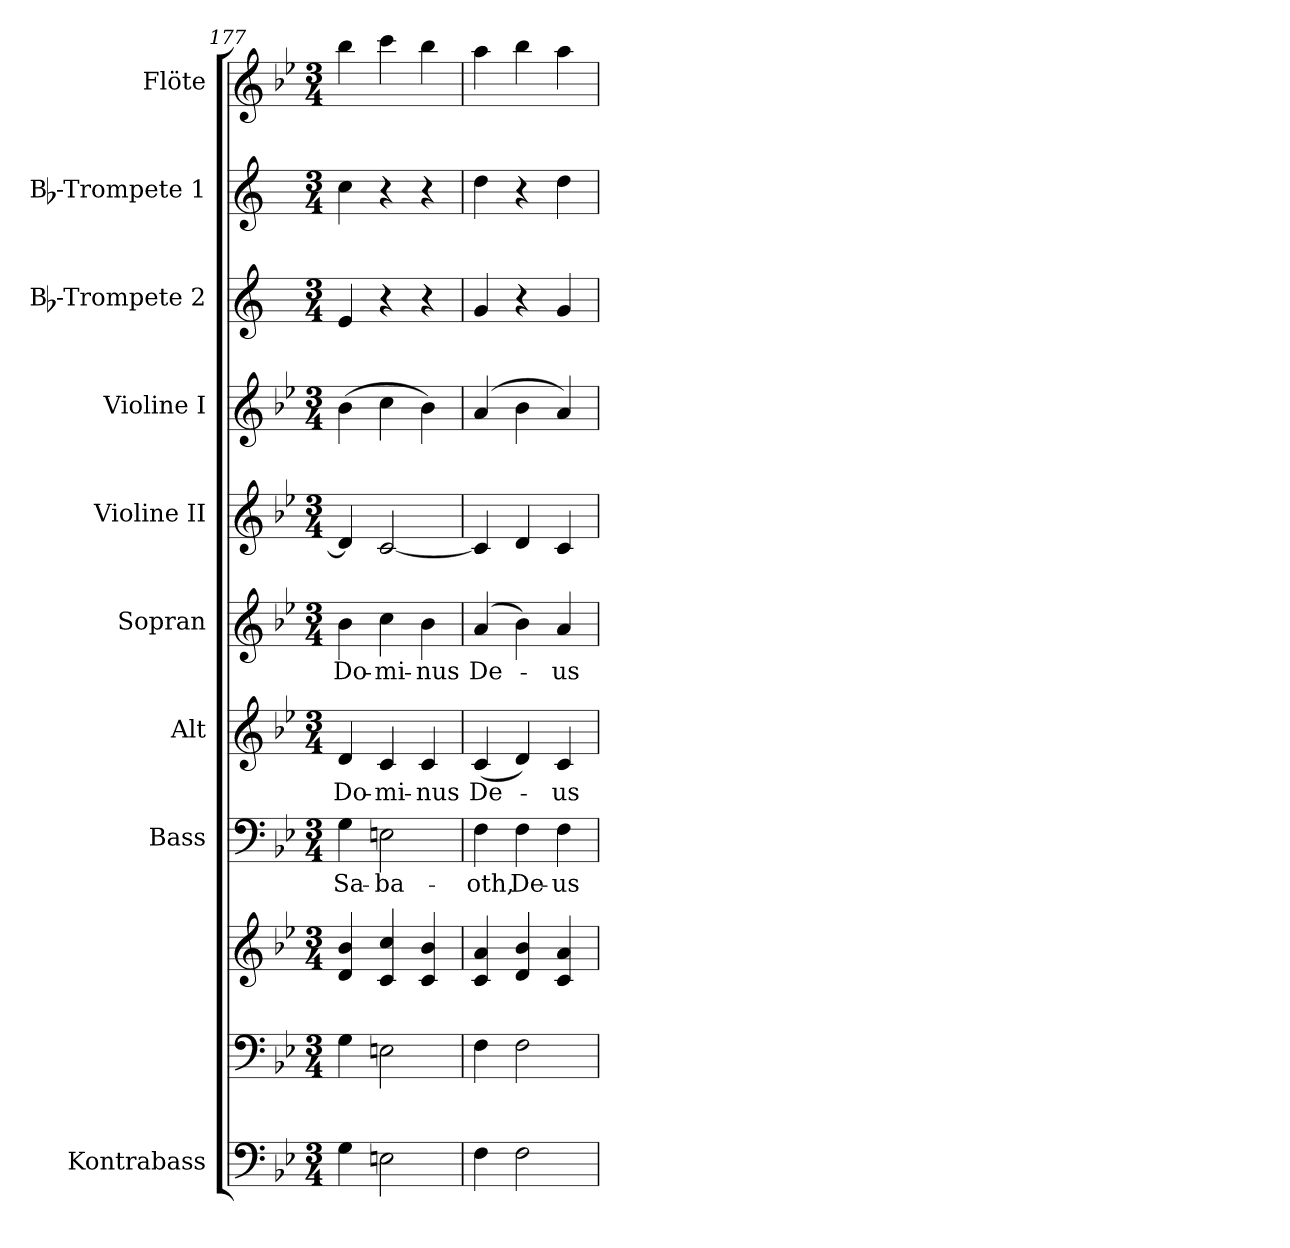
**kern	**kern	**kern	**kern	**text	**kern	**text	**kern	**text	**kern	**kern	**kern	**kern	**kern
*part10	*part9	*part9	*part8	*part8	*part7	*part7	*part6	*part6	*part5	*part4	*part3	*part2	*part1
*staff11	*staff10	*staff9	*staff8	*staff8	*staff7	*staff7	*staff6	*staff6	*staff5	*staff4	*staff3	*staff2	*staff1
*I"Kontrabass	*	*	*I"Bass	*	*I"Alt	*	*I"Sopran	*	*I"Violine II	*I"Violine I	*I"Bb-Trompete 2	*I"Bb-Trompete 1	*I"Flöte
*I'Kb.	*	*	*I'B.	*	*I'A.	*	*I'S.	*	*I'Vl. II	*I'Vl. I	*I'Bb Trp. 2	*I'Bb Trp. 1	*I'Fl.
*clefF4	*clefF4	*clefG2	*clefF4	*	*clefG2	*	*clefG2	*	*clefG2	*clefG2	*clefG2	*clefG2	*clefG2
*ITrd7c12	*	*	*	*	*	*	*	*	*	*	*ITrd1c2	*ITrd1c2	*
*k[b-e-]	*k[b-e-]	*k[b-e-]	*k[b-e-]	*	*k[b-e-]	*	*k[b-e-]	*	*k[b-e-]	*k[b-e-]	*k[b-e-]	*k[b-e-]	*k[b-e-]
*B-:	*B-:	*B-:	*B-:	*	*B-:	*	*B-:	*	*B-:	*B-:	*B-:	*B-:	*B-:
*M3/4	*M3/4	*M3/4	*M3/4	*	*M3/4	*	*M3/4	*	*M3/4	*M3/4	*M3/4	*M3/4	*M3/4
=177	=177	=177	=177	=177	=177	=177	=177	=177	=177	=177	=177	=177	=177
!	!	!	!	!LO:LY:b	!	!LO:LY:b	!	!LO:LY:b	!	!	!	!	!
4GG\	4G\	4d/ 4b-/	4G\	Sa-	4d/	Do-	4b-\	Do-	4d/]	(>4b-\	4d/	4b-\	4bb-\
!	!	!	!	!LO:LY:b	!	!LO:LY:b	!	!LO:LY:b	!	!	!	!	!
2EEn\	2En\	4c/ 4cc/	2En\	-ba-	4c/	-mi-	4cc\	-mi-	[2c/	4cc\	4r	4r	4ccc\
!	!	!	!	!	!	!LO:LY:b	!	!LO:LY:b	!	!	!	!	!
.	.	4c/ 4b-/	.	.	4c/	-nus	4b-\	-nus	.	4b-\)	4r	4r	4bb-\
!!LO:PB:g=z
=178	=178	=178	=178	=178	=178	=178	=178	=178	=178	=178	=178	=178	=178
!	!	!	!	!LO:LY:b	!	!LO:LY:b	!	!LO:LY:b	!	!	!	!	!
4FF\	4F\	4c/ 4a/	4F\	-oth,	(<4c/	De-	(4a/	De-	4c/]	(4a/	4f/	4cc\	4aa\
!	!	!	!	!LO:LY:b	!	!	!	!	!	!	!	!	!
2FF\	2F\	4d/ 4b-/	4F\	De-	4d/)	.	4b-\)	.	4d/	4b-\	4r	4r	4bb-\
!	!	!	!	!LO:LY:b	!	!LO:LY:b	!	!LO:LY:b	!	!	!	!	!
.	.	4c/ 4a/	4F\	-us	4c/	-us	4a/	-us	4c/	4a/)	4f/	4cc\	4aa\
=	=	=	=	=	=	=	=	=	=	=	=	=	=
*-	*-	*-	*-	*-	*-	*-	*-	*-	*-	*-	*-	*-	*-
